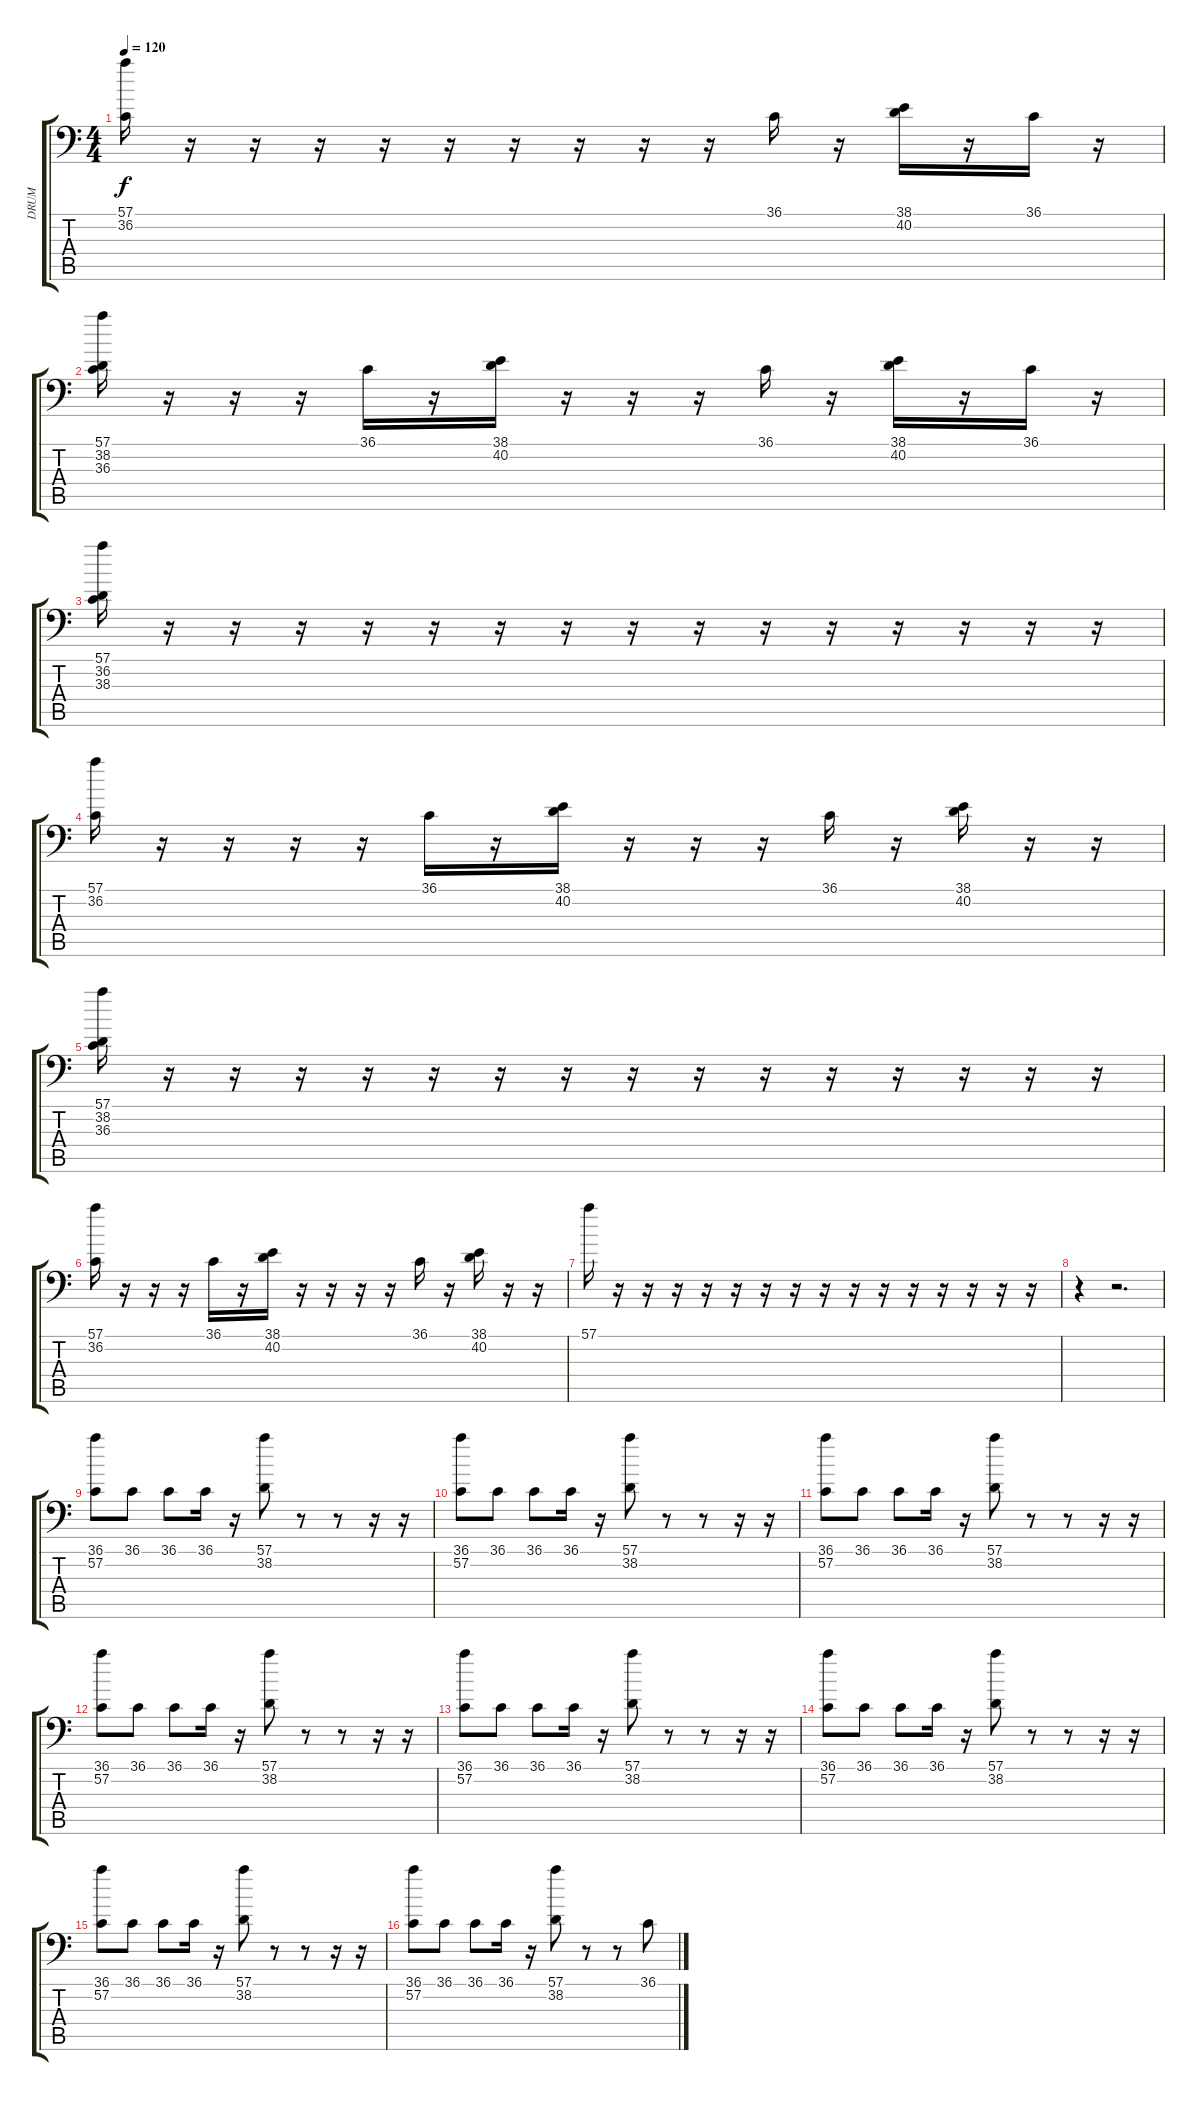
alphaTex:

\track ("DRUM" "DRUM") {instrument acousticgrandpiano}
\staff {score tabs}
\tuning (C-1 C-1 C-1 C-1 C-1 C-1) {hide}
\ts (4 4)
\tempo 120
\clef f4
\ks c
(57.1 36.2).16{dy f} r.16 r.16 r.16 r.16 r.16 r.16 r.16 r.16 r.16 36.1.16 r.16 (38.1 40.2).16 r.16 36.1.16 r.16 |
(57.1 38.2 36.3).16 r.16 r.16 r.16 36.1.16 r.16 (38.1 40.2).16 r.16 r.16 r.16 36.1.16 r.16 (38.1 40.2).16 r.16 36.1.16 r.16 |
(57.1 36.2 38.3).16 r.16 r.16 r.16 r.16 r.16 r.16 r.16 r.16 r.16 r.16 r.16 r.16 r.16 r.16 r.16 |
(57.1 36.2).16 r.16 r.16 r.16 r.16 36.1.16 r.16 (38.1 40.2).16 r.16 r.16 r.16 36.1.16 r.16 (38.1 40.2).16 r.16 r.16 |
(57.1 38.2 36.3).16 r.16 r.16 r.16 r.16 r.16 r.16 r.16 r.16 r.16 r.16 r.16 r.16 r.16 r.16 r.16 |
(57.1 36.2).16 r.16 r.16 r.16 36.1.16 r.16 (38.1 40.2).16 r.16 r.16 r.16 r.16 36.1.16 r.16 (38.1 40.2).16 r.16 r.16 |
57.1.16 r.16 r.16 r.16 r.16 r.16 r.16 r.16 r.16 r.16 r.16 r.16 r.16 r.16 r.16 r.16 |
r.4 r.2{d} |
(36.1 57.2).8 36.1.8 36.1.8 36.1.16 r.16 (57.1 38.2).8 r.8 r.8 r.16 r.16 |
(36.1 57.2).8 36.1.8 36.1.8 36.1.16 r.16 (57.1 38.2).8 r.8 r.8 r.16 r.16 |
(36.1 57.2).8 36.1.8 36.1.8 36.1.16 r.16 (57.1 38.2).8 r.8 r.8 r.16 r.16 |
(36.1 57.2).8 36.1.8 36.1.8 36.1.16 r.16 (57.1 38.2).8 r.8 r.8 r.16 r.16 |
(36.1 57.2).8 36.1.8 36.1.8 36.1.16 r.16 (57.1 38.2).8 r.8 r.8 r.16 r.16 |
(36.1 57.2).8 36.1.8 36.1.8 36.1.16 r.16 (57.1 38.2).8 r.8 r.8 r.16 r.16 |
(36.1 57.2).8 36.1.8 36.1.8 36.1.16 r.16 (57.1 38.2).8 r.8 r.8 r.16 r.16 |
(36.1 57.2).8 36.1.8 36.1.8 36.1.16 r.16 (57.1 38.2).8 r.8 r.8 36.1.8
